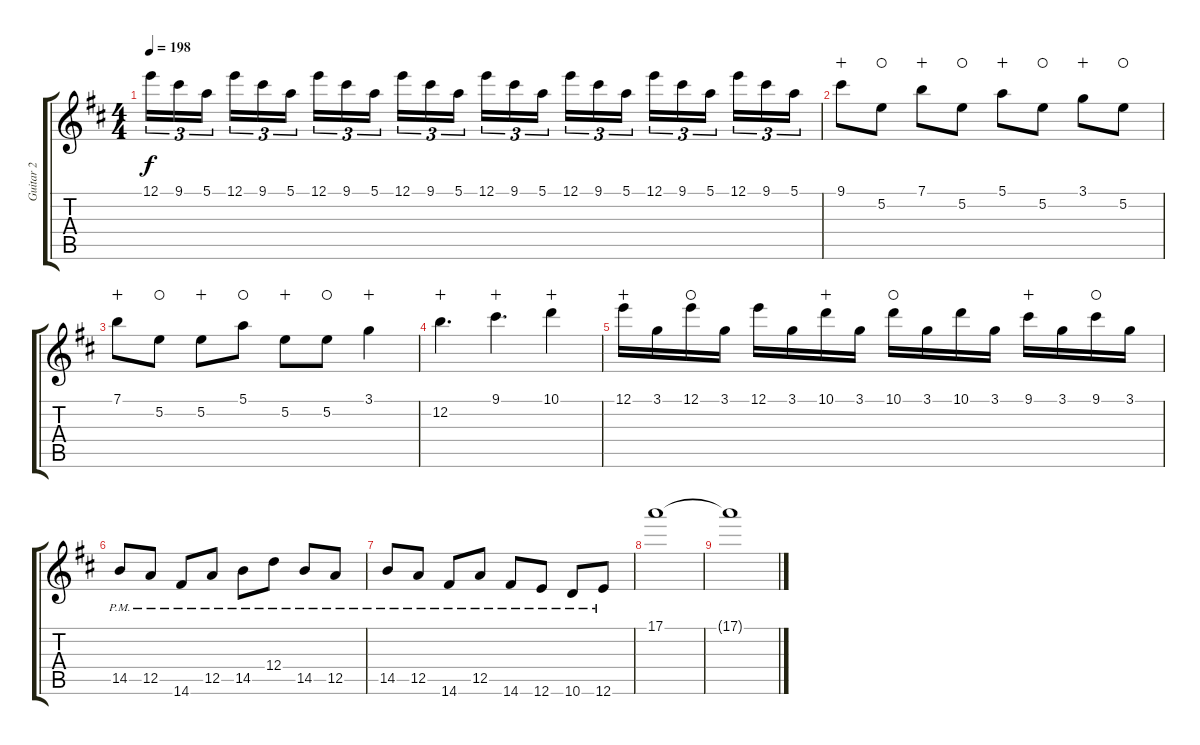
\track ("Guitar 2" "Guitar 2") {instrument distortionguitar}
\staff {score tabs}
\tuning (E4 B3 G3 D3 A2 E2) {hide}
\ts (4 4)
\tempo 198
\clef g2
\ks bminor
12.1.16{tu (3 2) dy f} 9.1.16{tu (3 2)} 5.1.16{tu (3 2) beam splitsecondary} 12.1.16{tu (3 2)} 9.1.16{tu (3 2)} 5.1.16{tu (3 2)} 12.1.16{tu (3 2)} 9.1.16{tu (3 2)} 5.1.16{tu (3 2) beam splitsecondary} 12.1.16{tu (3 2)} 9.1.16{tu (3 2)} 5.1.16{tu (3 2)} 12.1.16{tu (3 2)} 9.1.16{tu (3 2)} 5.1.16{tu (3 2) beam splitsecondary} 12.1.16{tu (3 2)} 9.1.16{tu (3 2)} 5.1.16{tu (3 2)} 12.1.16{tu (3 2)} 9.1.16{tu (3 2)} 5.1.16{tu (3 2) beam splitsecondary} 12.1.16{tu (3 2)} 9.1.16{tu (3 2)} 5.1.16{tu (3 2)} |
9.1.8{wahc} 5.2.8{waho} 7.1.8{wahc} 5.2.8{waho} 5.1.8{wahc} 5.2.8{waho} 3.1.8{wahc} 5.2.8{waho} |
7.1.8{wahc} 5.2.8{waho} 5.2.8{wahc} 5.1.8{waho} 5.2.8{wahc} 5.2.8{waho} 3.1.4{wahc} |
12.2.4{d wahc} 9.1.4{d wahc} 10.1.4{wahc} |
12.1.16{wahc} 3.1.16 12.1.16{waho} 3.1.16 12.1.16 3.1.16 10.1.16{wahc} 3.1.16 10.1.16{waho} 3.1.16 10.1.16 3.1.16 9.1.16{wahc} 3.1.16 9.1.16{waho} 3.1.16 |
14.5{pm}.8 12.5{pm}.8 14.6{pm}.8 12.5{pm}.8 14.5{pm}.8 12.4{pm}.8 14.5{pm}.8 12.5{pm}.8 |
14.5{pm}.8 12.5{pm}.8 14.6{pm}.8 12.5{pm}.8 14.6{pm}.8 12.6{pm}.8 10.6{pm}.8 12.6{pm}.8 |
17.1.1 |
17.1{t}.1
